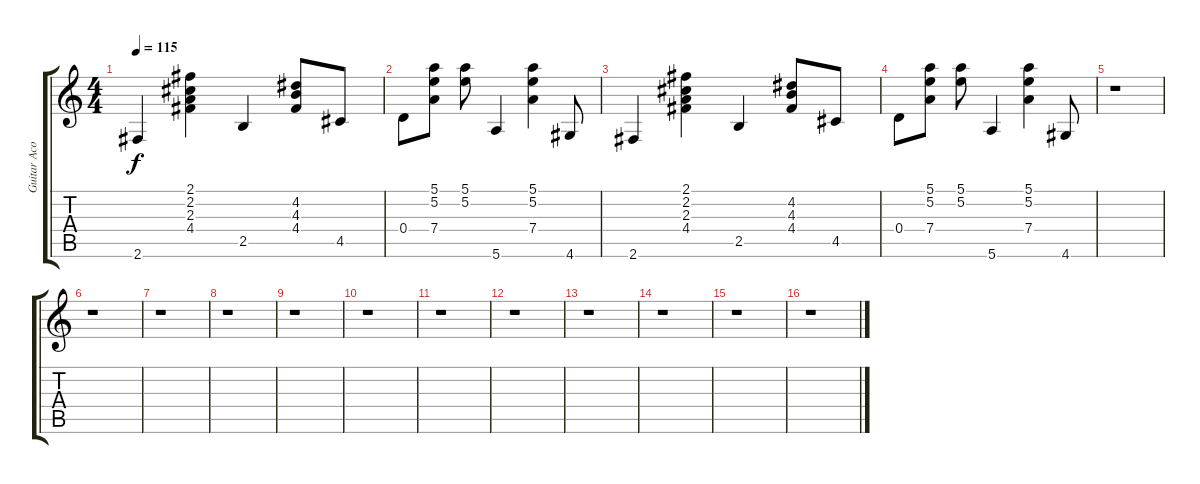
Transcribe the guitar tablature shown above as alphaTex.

\track ("Guitar Acoustic 3" "Guitar Aco") {instrument acousticguitarsteel}
\staff {score tabs}
\tuning (E4 B3 G3 D3 A2 E2) {hide}
\ts (4 4)
\tempo 115
\clef g2
\ks c
2.6.4{dy f} (2.1 2.2 2.3 4.4).4 2.5.4 (4.2 4.3 4.4).8 4.5.8 |
0.4.8 (5.1 5.2 7.4).8 (5.1 5.2).8 5.6.4 (5.1 5.2 7.4).4 4.6.8 |
2.6.4 (2.1 2.2 2.3 4.4).4 2.5.4 (4.2 4.3 4.4).8 4.5.8 |
0.4.8 (5.1 5.2 7.4).8 (5.1 5.2).8 5.6.4 (5.1 5.2 7.4).4 4.6.8 |
r.1 |
r.1 |
r.1 |
r.1 |
r.1 |
r.1 |
r.1 |
r.1 |
r.1 |
r.1 |
r.1 |
r.1
